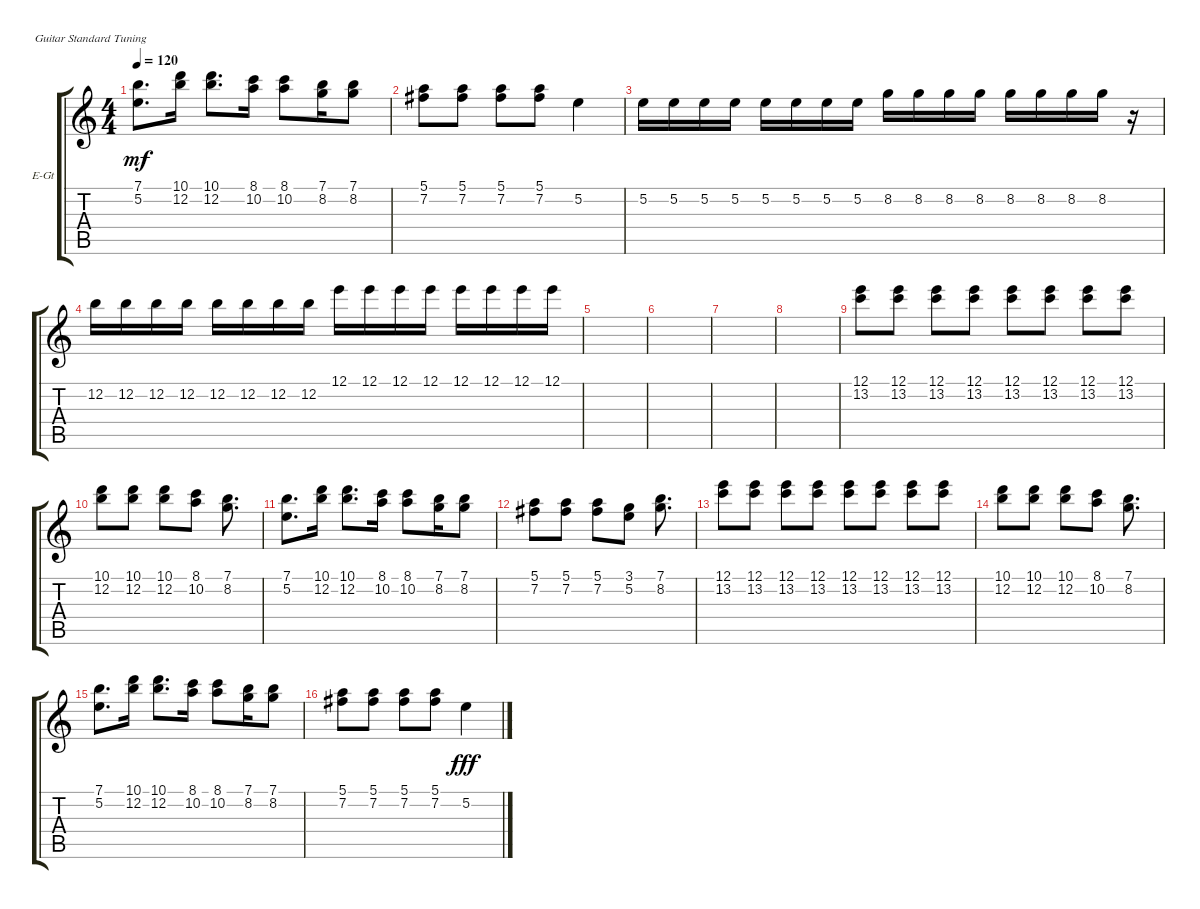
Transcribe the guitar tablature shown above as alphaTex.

\defaultSystemsLayout 4
\bracketExtendMode groupsimilarinstruments
\firstSystemTrackNameOrientation horizontal
\otherSystemsTrackNameOrientation horizontal
\track ("Electric Guitar" "E-Gt") {instrument electricguitarclean}
\staff {score tabs}
\tuning (E4 B3 G3 D3 A2 E2)
\ts (4 4)
\tempo 120
\clef g2
\ks c
(5.2 7.1).8{d dy mf} (12.2 10.1).16 (12.2 10.1).8{d} (10.2 8.1).16 (8.1 10.2).8 (7.1 8.2).16 (8.2 7.1).8 |
(5.1 7.2).8 (7.2 5.1).8 (5.1 7.2).8 (5.1 7.2).8 5.2.4 |
5.2.16 5.2.16 5.2.16 5.2.16 5.2.16 5.2.16 5.2.16 5.2.16 8.2.16 8.2.16 8.2.16 8.2.16 8.2.16 8.2.16 8.2.16 8.2.16 r.16 |
12.2.16 12.2.16 12.2.16 12.2.16 12.2.16 12.2.16 12.2.16 12.2.16 12.1.16 12.1.16 12.1.16 12.1.16 12.1.16 12.1.16 12.1.16 12.1.16 |
|
|
|
|
(13.2 12.1).8 (13.2 12.1).8 (13.2 12.1).8 (13.2 12.1).8 (13.2 12.1).8 (13.2 12.1).8 (13.2 12.1).8 (13.2 12.1).8 |
(12.2 10.1).8 (12.2 10.1).8 (12.2 10.1).8 (10.2 8.1).8 (7.1 8.2).8{d} |
(5.2 7.1).8{d} (12.2 10.1).16 (12.2 10.1).8{d} (10.2 8.1).16 (8.1 10.2).8 (7.1 8.2).16 (8.2 7.1).8 |
(5.1 7.2).8 (7.2 5.1).8 (5.1 7.2).8 (3.1 5.2).8 (8.2 7.1).8{d} |
(13.2 12.1).8 (13.2 12.1).8 (13.2 12.1).8 (13.2 12.1).8 (13.2 12.1).8 (13.2 12.1).8 (13.2 12.1).8 (13.2 12.1).8 |
(12.2 10.1).8 (12.2 10.1).8 (12.2 10.1).8 (10.2 8.1).8 (7.1 8.2).8{d} |
(5.2 7.1).8{d} (12.2 10.1).16 (12.2 10.1).8{d} (10.2 8.1).16 (8.1 10.2).8 (7.1 8.2).16 (8.2 7.1).8 |
(5.1 7.2).8 (7.2 5.1).8 (5.1 7.2).8 (5.1 7.2).8 5.2.4{dy fff}
